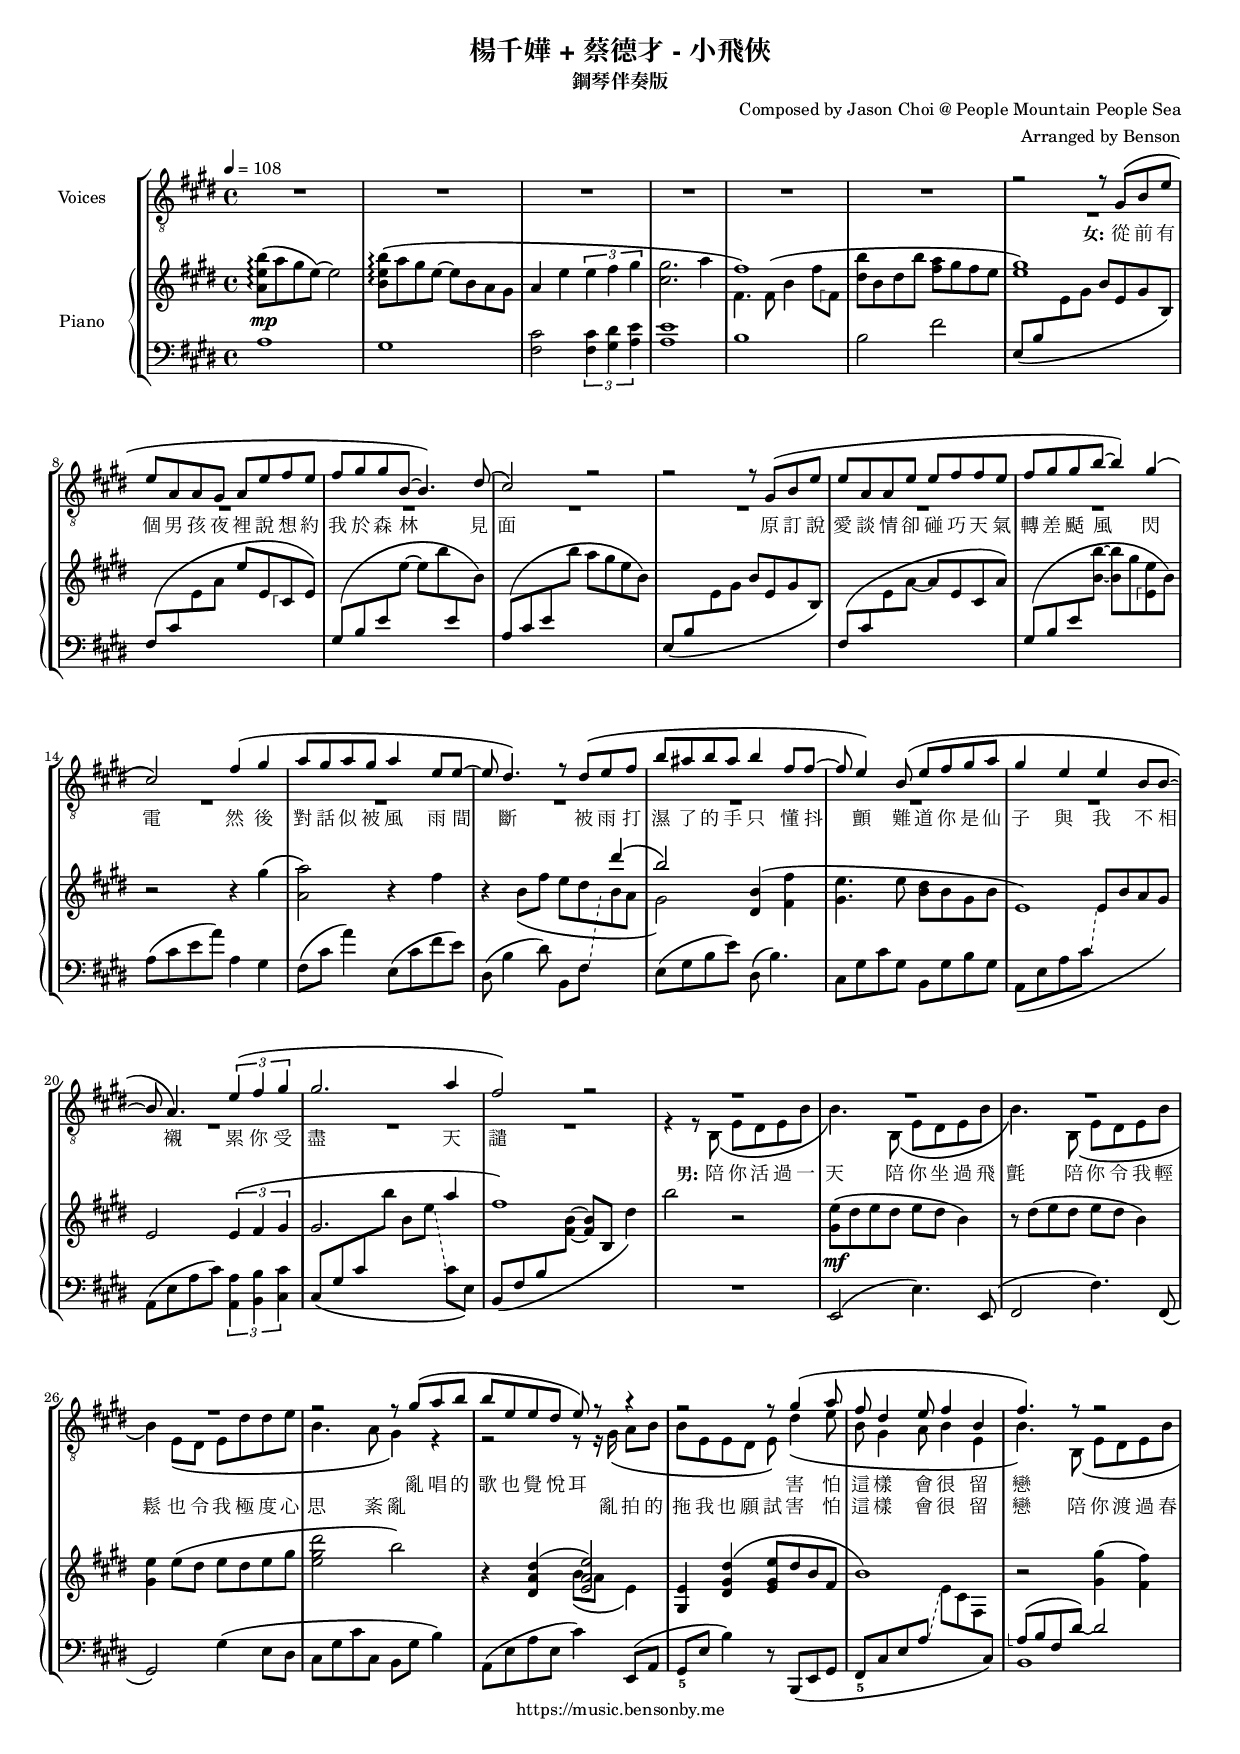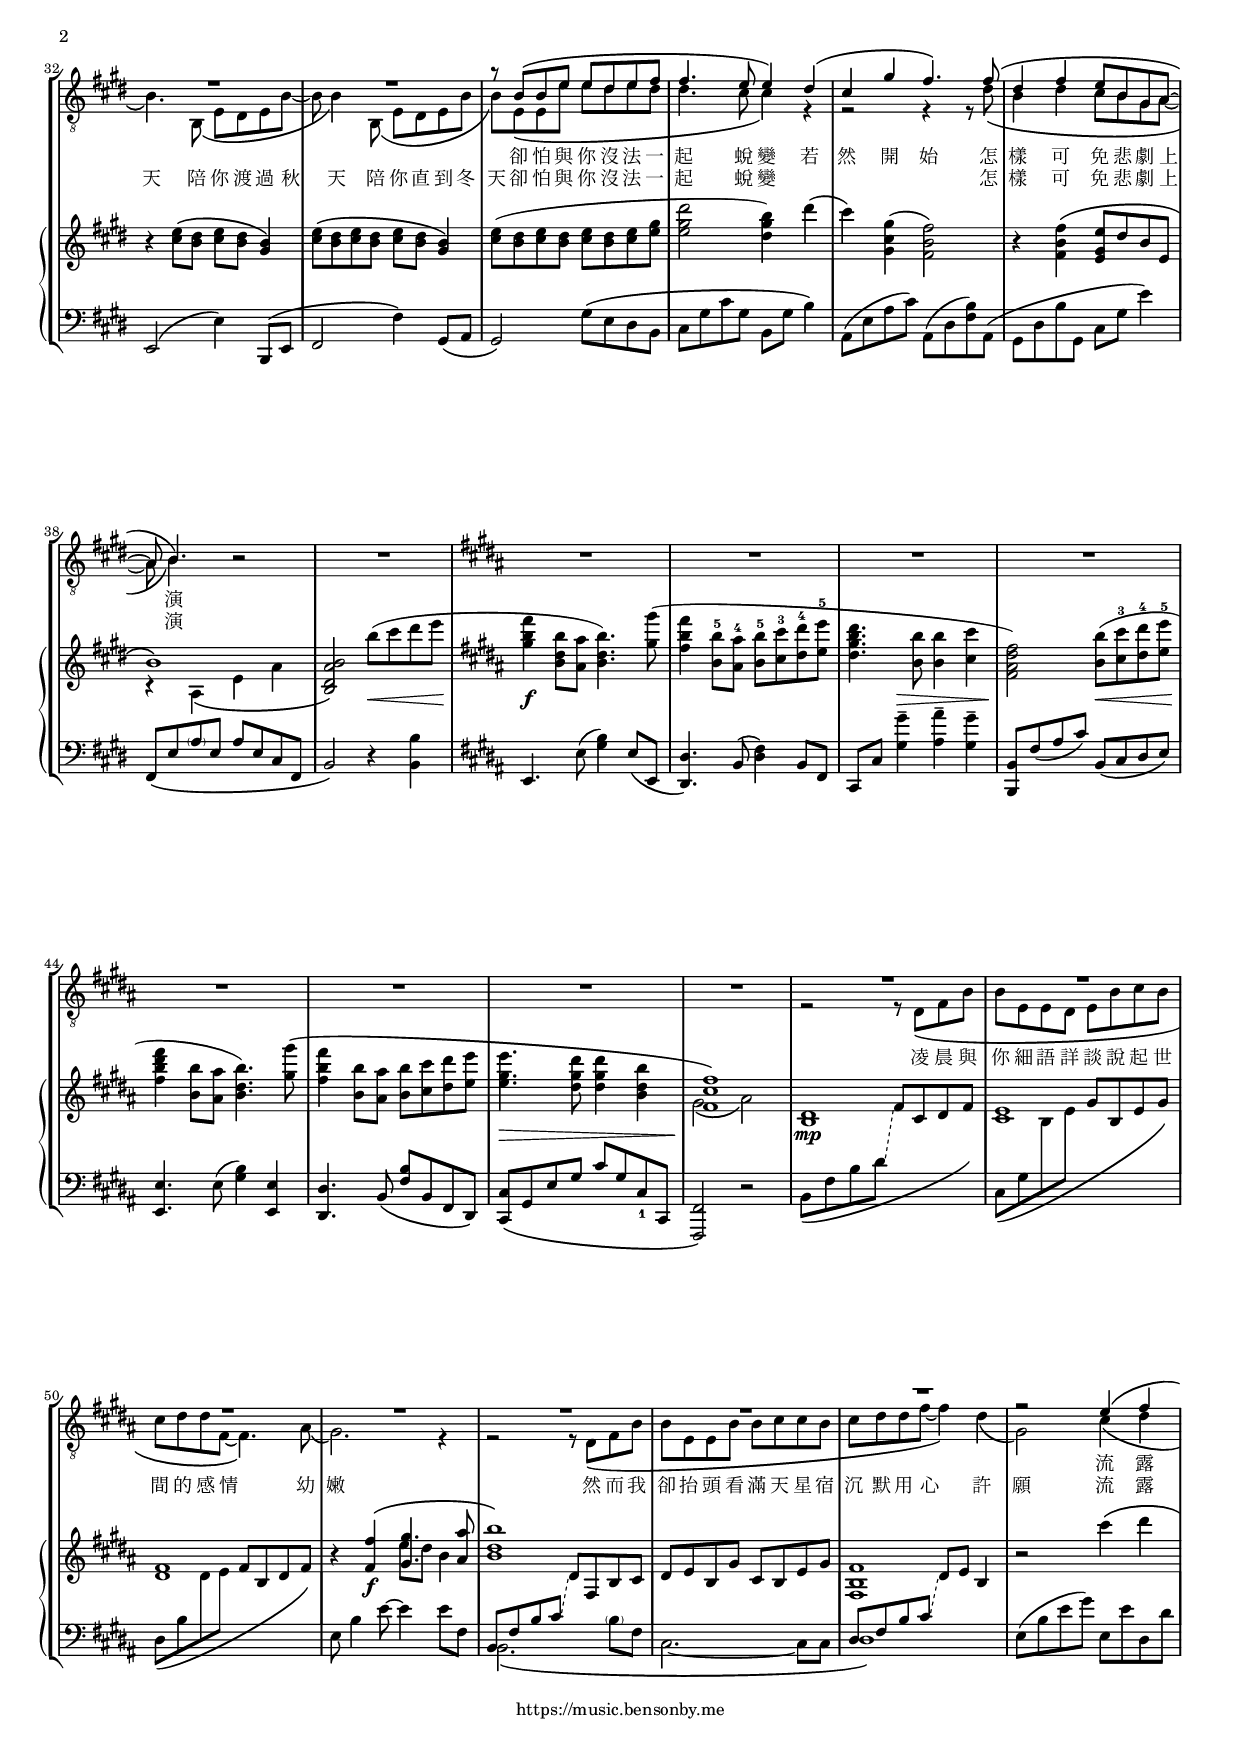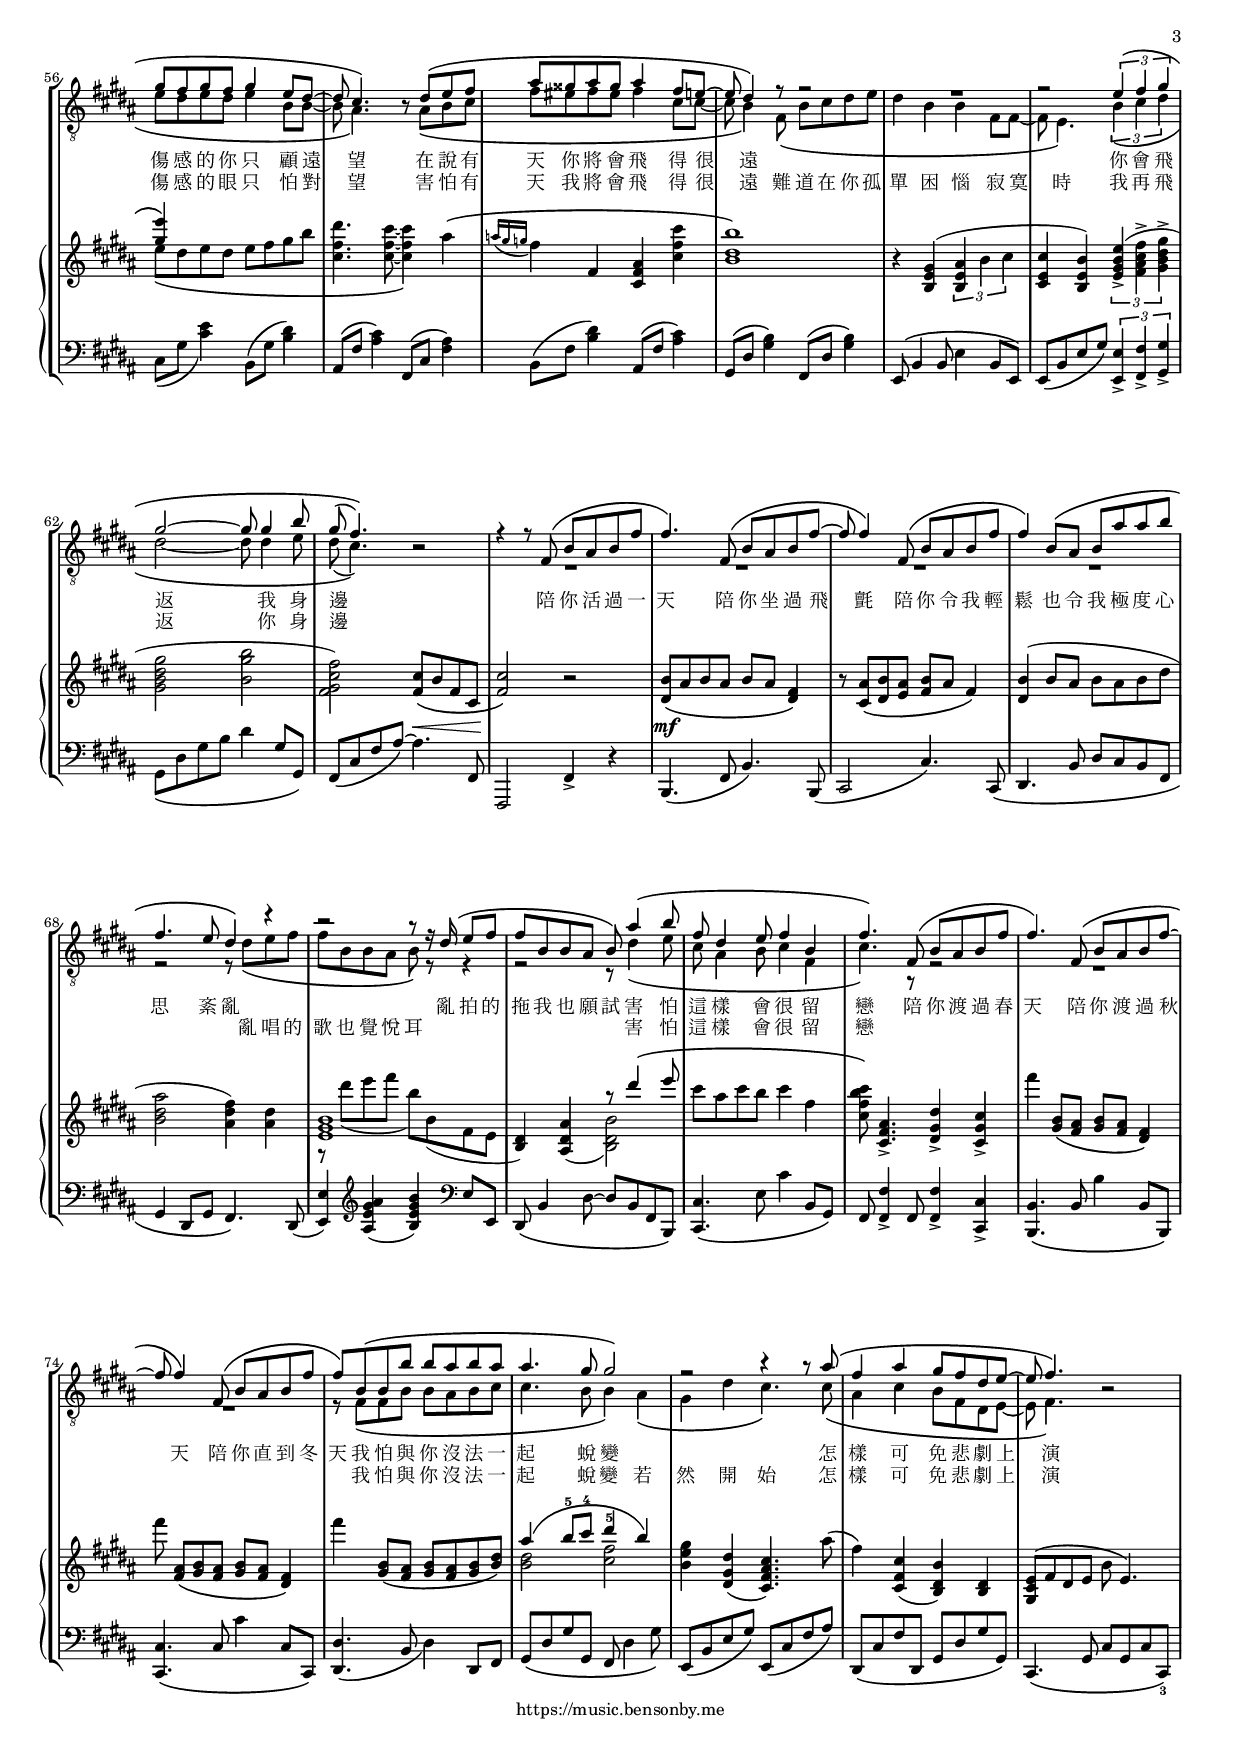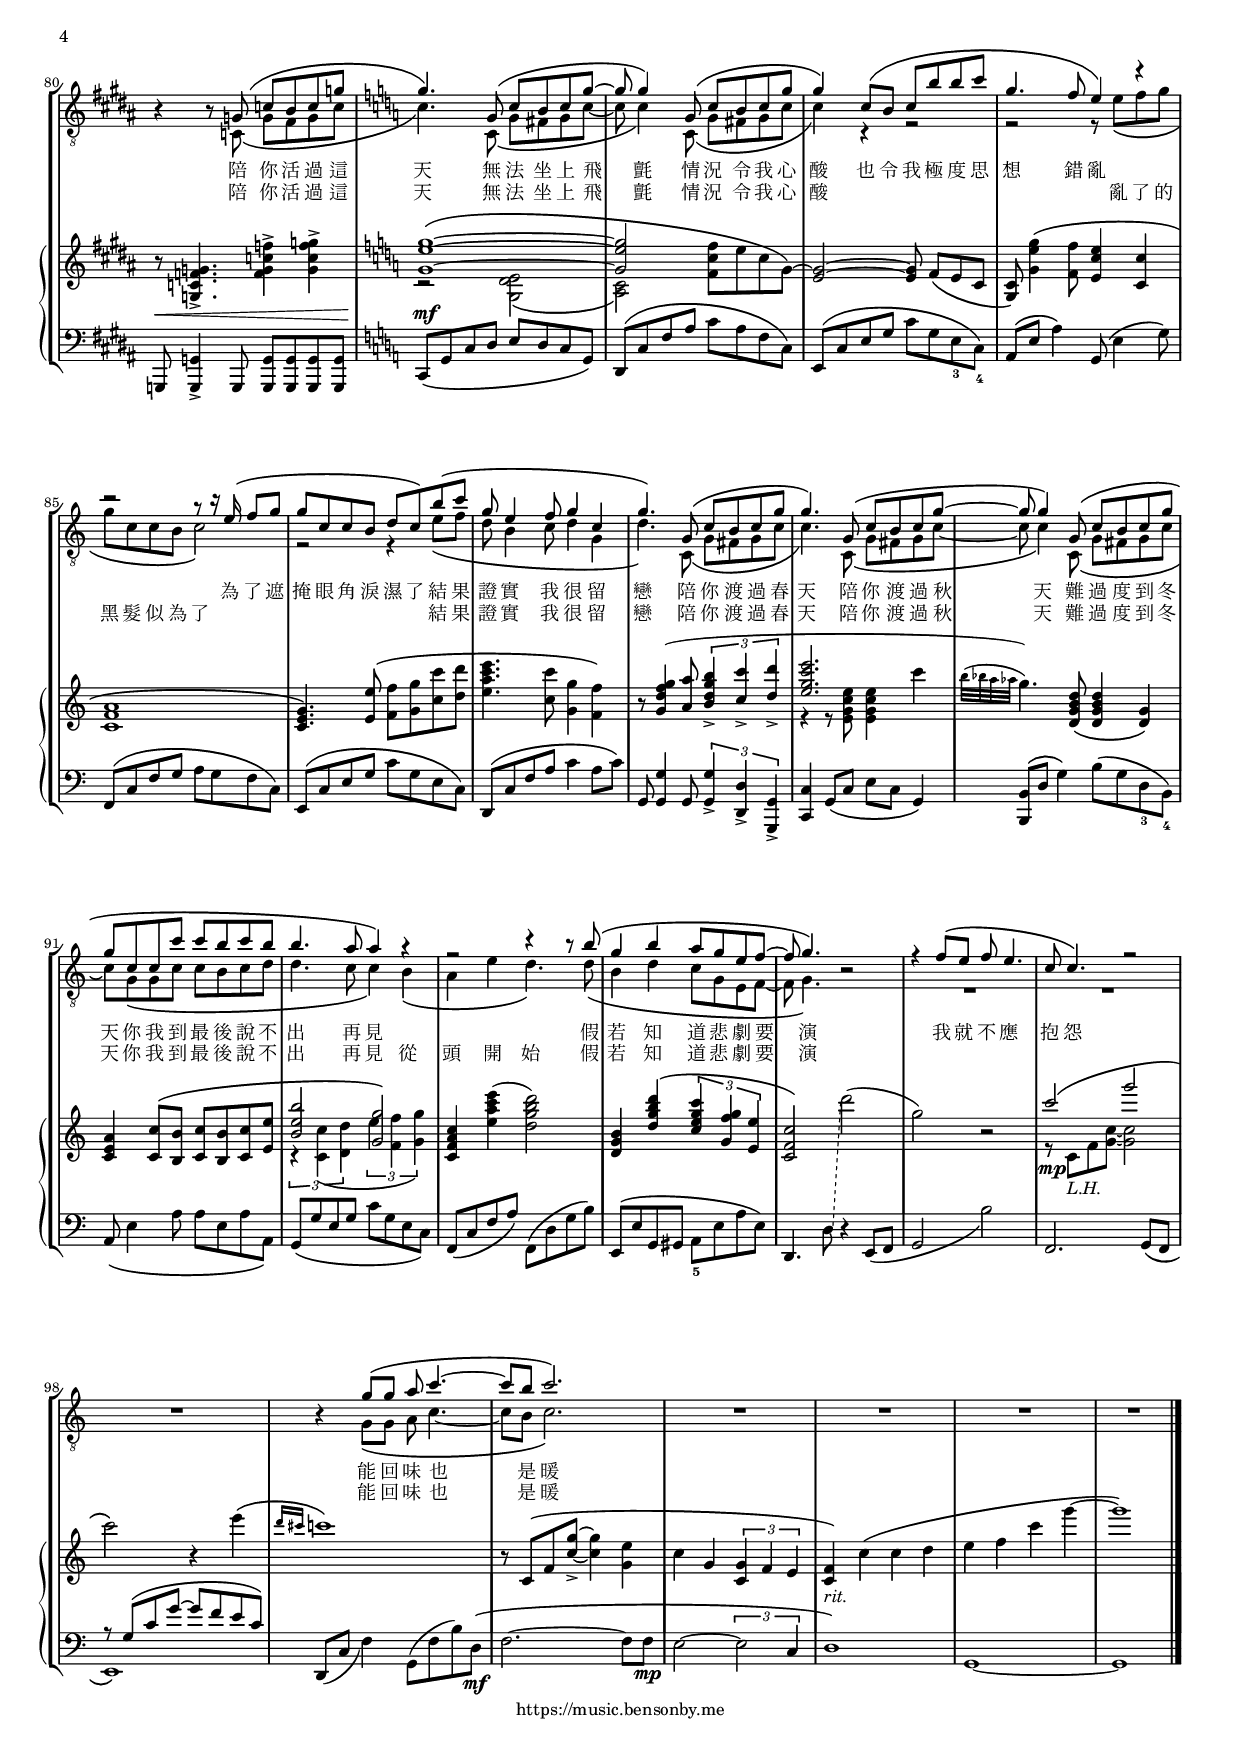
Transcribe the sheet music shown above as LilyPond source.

\version "2.18.2"
\include "articulate.ly"
%% http://lsr.di.unimi.it/LSR/Item?id=336
%% see also http://code.google.com/p/lilypond/issues/detail?id=1228

%% Usage:
%%   \new Staff \with {
%%     \override RestCollision.positioning-done = #merge-rests-on-positioning
%%   } << \somevoice \\ \othervoice >>
%% or (globally):
%%   \layout {
%%     \context {
%%       \Staff
%%       \override RestCollision.positioning-done = #merge-rests-on-positioning
%%     }
%%   } 
%%
%% Limitations:
%% - only handles two voices
%% - does not handle multi-measure/whole-measure rests

#(define (rest-score r)
  (let ((score 0)
	(yoff (ly:grob-property-data r 'Y-offset))
	(sp (ly:grob-property-data r 'staff-position)))
    (if (number? yoff)
	(set! score (+ score 2))
	(if (eq? yoff 'calculation-in-progress)
	    (set! score (- score 3))))
    (and (number? sp)
	 (<= 0 2 sp)
	 (set! score (+ score 2))
	 (set! score (- score (abs (- 1 sp)))))
    score))

#(define (merge-rests-on-positioning grob)
  (let* ((can-merge #f)
	 (elts (ly:grob-object grob 'elements))
	 (num-elts (and (ly:grob-array? elts)
			(ly:grob-array-length elts)))
	 (two-voice? (= num-elts 2)))
    (if two-voice?
	(let* ((v1-grob (ly:grob-array-ref elts 0))
	       (v2-grob (ly:grob-array-ref elts 1))
	       (v1-rest (ly:grob-object v1-grob 'rest))
	       (v2-rest (ly:grob-object v2-grob 'rest)))
	  (and
	   (ly:grob? v1-rest)
	   (ly:grob? v2-rest)	     	   
	   (let* ((v1-duration-log (ly:grob-property v1-rest 'duration-log))
		  (v2-duration-log (ly:grob-property v2-rest 'duration-log))
		  (v1-dot (ly:grob-object v1-rest 'dot))
		  (v2-dot (ly:grob-object v2-rest 'dot))
		  (v1-dot-count (and (ly:grob? v1-dot)
				     (ly:grob-property v1-dot 'dot-count -1)))
		  (v2-dot-count (and (ly:grob? v2-dot)
				     (ly:grob-property v2-dot 'dot-count -1))))
	     (set! can-merge
		   (and 
		    (number? v1-duration-log)
		    (number? v2-duration-log)
		    (= v1-duration-log v2-duration-log)
		    (eq? v1-dot-count v2-dot-count)))
	     (if can-merge
		 ;; keep the rest that looks best:
		 (let* ((keep-v1? (>= (rest-score v1-rest)
				      (rest-score v2-rest)))
			(rest-to-keep (if keep-v1? v1-rest v2-rest))
			(dot-to-kill (if keep-v1? v2-dot v1-dot)))
		   ;; uncomment if you're curious of which rest was chosen:
		   ;;(ly:grob-set-property! v1-rest 'color green)
		   ;;(ly:grob-set-property! v2-rest 'color blue)
		   (ly:grob-suicide! (if keep-v1? v2-rest v1-rest))
		   (if (ly:grob? dot-to-kill)
		       (ly:grob-suicide! dot-to-kill))
		   (ly:grob-set-property! rest-to-keep 'direction 0)
		   (ly:rest::y-offset-callback rest-to-keep)))))))
    (if can-merge
	#t
	(ly:rest-collision::calc-positioning-done grob))))

#(set-global-staff-size 15)

cr = \change Staff = "right"
cl = \change Staff = "left"
rhMark = \markup { 
  \path #0.1 #'((moveto -1 0)(rlineto 0 -1.5)(rlineto 0.5 0))
}
lhMark = \markup { 
  \path #0.1 #'((moveto 0 1)(rlineto -0.5 0)(rlineto 0 -1.5))
}

upper-intro = \relative c'' {
  <a e' b'>8\arpeggio\( a' gis e~\) e2
  << {
    \stemNeutral
    <b e b'>8\arpeggio\( a' gis e~ e b a gis
    a4 e' \times 2/3 {e fis gis}
    <cis, gis'>2. a'4
    fis1\)
  } \\ {
    s1*3
    fis,4. fis8^\( b4 fis'8
    \set fingeringOrientations = #'(left)
    <fis,\finger \lhMark>
    \stemNeutral
    <b' dis,>8 b, dis b' <a fis> gis fis e
    <e gis>1\)
  } >>
}

upper-verse-one = \relative c''' {
  s1
  s1
  s1
  s1
  s1
  s1
  r2 r4 gis4\(
  <a, a'>2\) r4 fis'4
  r4 << {
    s4 s4 dis'4\( b2\)
  } \\ {
    b,8\( fis' e dis b a gis2\)
  } >>
  <dis b'>4\( <fis fis'>
  <gis e'>4. e'8 <b dis> b gis b
  e,1\)
  e2 \times 2/3 {e4\( fis gis}
  gis2. \stemUp a'4
  \stemNeutral
  fis1\)
  b2 r2
}

upper-chorus-one = \relative c'' {
  <e gis,>8\( dis e dis e dis b4\)
  r8 dis\( e dis e dis b4\)
  <gis e'>4 e'8\( dis e dis e gis
  <e gis dis'>2 b'\)
  r4 << {
    <dis,, a' dis>4( <e a e'>2)
  } \\ {
    s4 b'8\( a e4\)
  } >>
  <gis, e'> <dis' gis dis'>\( <e gis e'>8 dis' b fis
  b1\)
  r2 <gis gis'>4( <fis fis'>)
  r4 <cis' e>8\( <b dis> <cis e> <b dis> <gis b>4\)
  <cis e>8\( <b dis> <cis e> <b dis> <cis e> <b dis> <gis b>4\)
  <cis e>8( <b dis> <cis e> <b dis> <cis e> <b dis> <cis e> <e gis>
  <e gis dis'>2 <dis gis b>4) dis'(
  cis) <gis, cis gis'>( <fis b fis'>2)
  r4 << {
    \stemNeutral
    <fis b fis'>4\( <e gis e'>8 dis' b e,
    \stemUp
    b'1\)
  } \\ {
    s2.
    r4 a,\( e' a
    \stemNeutral
    <b, dis a' b>2\)
  } >>
}

upper-episode = \relative c''' {
  b8( cis dis e \key b \major
  <gis, b fis'>4 <b, dis b'>8 <ais ais'> <b dis b'>4.) <gis' gis'>8(
  <fis b fis'>4 <b, b'^5>8 <ais ais'^4> <b b'^5> <cis cis'^3> <dis dis'^4> <e e'^5>
  <dis gis b dis>4. <b b'>8 <b b'>4 <cis cis'>
  <fis, ais dis fis>2) <b b'>8( <cis cis'^3> <dis dis'^4> <e e'^5>
  <fis b dis fis>4 <b, b'>8 <ais ais'> <b dis b'>4.)
  << {
    \stemNeutral
    <gis' gis'>8\(
    <fis b fis'>4 <b, b'>8 <ais ais'> <b b'> <cis cis'> <dis dis'> <e e'>
    <e gis e'>4. <dis gis dis'>8 <dis gis dis'>4 <b dis b'>
    \stemUp
    <fis cis' fis>1\)
  } \\ {
    s8 s1*2
    gis2\( ais\)
  } >>
}

upper-verse-two = \relative c' {
  <b dis>1
  <cis e>
  <dis fis>
  r4 << {
    <fis fis'>\(\f <gis gis'>4. <ais ais'>8
    <b dis b'>1\)
  } \\ {
    s4 e8 dis b4
  } >>
  s1
  <fis, b fis'>1
  r2 << {
    \stemNeutral
    cis'''4\( dis 
    \stemUp
    <e gis,>4\) s2. s2.
  } \\ {
    s2
    e,8\( dis e dis e fis gis b
    <cis, fis dis'>4. <cis fis cis'>8~ <cis fis cis'>4\)
  } >>
  \tag #'written {
    ais'4\( \acciaccatura {a16 gis g}
  }
  \tag #'midi {
    ais8\( \tuplet 3/2 { a16 gis g}
  }
  fis4 fis, <cis fis ais>4 <cis' fis cis'>
  <b dis b'>1\)
  r4 <b, e gis>( \times 2/3 {<b e ais>4 b' cis}
  <cis, e cis'>4 <b e b'>) \times 2/3 {<e gis b e>4->( <fis ais cis fis>-> <gis b dis gis>->}
  <gis b dis gis>2 <b gis' b>
  <fis gis cis fis>2) <fis cis'>8\( b fis cis
  <fis cis'>2\) r2
}

upper-chorus-two = \relative c'' {
  <b dis,>8\( ais b ais b ais <dis, fis>4\)
  r8 <cis ais'>\( <dis b'> <e ais> <fis b> ais fis4\)
  <dis b'>4( b'8 ais b ais b dis
  <b dis ais'>2 <ais dis fis>4) <ais dis>
  << {<e gis b>1 s4} \\ {r8 dis''( e fis b,) b,( fis e \stemNeutral <b dis>4) } >>
  << {
    s4 r8 dis''4\( e8
    \stemNeutral
    cis8 ais cis b cis4 fis,
    <cis fis b cis>8\)
  } \\ {
    \stemNeutral
    <ais, dis ais'>4(
    \stemDown
    <b dis b'>2)
  } >>
  <cis fis ais>4.-> <dis gis dis'>4-> <cis gis' cis>->
  fis''4 <gis,, b>8\( <fis ais> <gis b> <fis ais> <dis fis>4\)
  fis''8 <fis,, ais>8\([ <gis b> <fis ais>] <gis b> <fis ais> <dis fis>4\)
  fis''4 <gis,, b>8\( <fis ais> <gis b> <fis ais> <gis b> <b dis>\)
  << {ais'4\( b8^5 cis^4 dis4^5 b\)} \\ {<b, dis>2 <cis fis>2} >>
  <b e gis>4 <dis, gis dis'>4( <cis fis ais cis>4.) ais''8(
  fis4) <cis, fis cis'>4( <b dis b'>4) <b dis>
  <gis cis e>8\( fis' dis e b' e,4.\)
}

upper-chorus-three = \relative c' {
  r8 <g c f g>4.-> <f' g c f>4-> <g c f g>-> \key c \major

  << {
    <g e' g>1~\(
    q2
    \stemNeutral
    <f c' f>8 e' c g~\)
    <e g>2~ <e g>8
  } \\ {
    r2 <g, d' e>2\(
    <a c>2\)
  } >>
  f'8\( e c
  <g c>8\) <g' e' g>4\( <f f'>8 <e c' e>4 <c c'>
  <c f a>1
  <c e g>4.\) <e e'>8\( <f f'> <g g'> <c c'> <d d'>
  <e a c e>4. <c c'>8 <g g'>4 <f f'>\)
  r8 << {
    <g d' f g>4( <a a'>8
    \tuplet 3/2 2 {<b d g b>4_> <c c'>_> <d d'>_>}
    <e g c e>2. \stemNeutral
    \tag #'written { c'4 \acciaccatura { b32 bes a aes }}
    \tag #'midi { c8 b32 bes a aes }
    g4.)
  } \\ {
    s4. s2 r4 r8 <e, g c e> q4
  } >>
  <d g b d>8\( q4 <d g>\)
  <c e a>4
  << {
    \stemNeutral
    <c c'>8\( <b b'> <c c'> <b b'> <c c'> <e e'>
    \stemUp
    <b' e b'>2 <g g'>\)
  } \\ {
    s2.
    \tuplet 3/2 2 {r4 <c, c'>\( <d d'> e' <f, f'> <g g'>\)}
  } >>
  <c, f a c>4 <e' a c e>( <d g b d>2)
  <d, g b>4 << {
    <d' g b d>4\( \tuplet 3/2 2 {<c e g c>4 <g f' g> <e e'>}
    <c f c'>2\)
  } \\ {
    s2.
    \cl
    \stemNeutral
    d,,4.
    \once \override Glissando #'style = #'dashed-line
    d'8\glissando
    \cr
    d'''2^(
    g,2)
  } >>
  r2
}

upper-ending = \relative c''' {
  << {
    c2\( g'2
    \stemNeutral c,2\) 
  } \\ {
    r8 c,,_\markup { \italic "L.H." } f <g c>~ q2
  } >>
  r4 e''\(
  \grace{d16[ cis]} c1\)
  r8 c,,\( f <c' g'>8~-> <c g'>4 <g e'>
  c g \times 2/3 {<c, g'>4 f e}
  \tag #'written {
    <c f>4\) c'\( c d
    e f c' g'~ g1\) 
  }
  \tag #'midi {
    \tempo 4 = 105
    <c,,, f>4\)
    \tempo 4 = 103
    c'\(
    \tempo 4 = 101
    c
    \tempo 4 = 97
    d
    \tempo 4 = 88
    e
    \tempo 4 = 79
    f
    \tempo 4 = 66
    c'
    g'~ g1\) 
  }
  \bar "|."
}

lower-intro = \relative c' {
  a1
  gis
  <fis cis'>2 \times 2/3 {<fis cis'>4 <gis dis'> <a e'>}
  <a e'>1
  b1
  b2 fis'
}

lower-verse-one = \relative c {
  e8_\( b' \cr e gis b e, gis b,\)
  \cl fis\( cis' \cr e a e' e,
  \set fingeringOrientations = #'(left)
  <cis\finger \lhMark> e\)
  \cl gis,\( b e \cr e'~ e b' \cl e,, \cr b'\)
  \cl a,\( cis e \cr b'' a gis e b\)
  \cl e,,_\( b' \cr e gis b e, gis b,\)
  \cl fis\( cis' \cr e a~ a e cis a'\)
  \cl gis,\( b e \cr <b' b'>~ <b b'> gis' <e,\finger \lhMark e'> b'\)
  \cl a,\( cis e a\) a,4 gis
  fis8\( cis' a'4\) e,8\( cis' fis e\)
  dis,\( b'4 dis8\) b, \once \override Glissando #'style = #'dashed-line fis'\glissando
  \hideNotes \cr b'4
  \unHideNotes \cl
  e,,8\( gis b e\) dis,\( b'4.\)
  cis,8 gis' cis gis b, gis' b gis
  a,_\( e' a \once \override Glissando #'style = #'dashed-line cis \glissando \cr e b' a gis\)
  \cl a,,\( e' a cis\) \times 2/3 {<a, a'>4 <b b'> <cis cis'>}
  cis8_\( gis' cis \cr b'' b,[ \once \override Glissando #'style = #'dashed-line e]\glissando \cl cis, e,\)
  b_\( fis' b \cr <fis' b>~ <fis b> b, dis'4\)
  \cl R1
}

lower-chorus-one = \relative c, {
  e2\( e'4.\) e,8\(
  fis2 fis'4.\) fis,8\(
  gis2\) gis'4\( e8 dis
  cis8 gis' cis cis, b gis' b4\)
  a,8\( e' a e cis'4\) e,,8\( a
  gis8_5 e' b'4\) r8 b,,_\( e gis
  fis8_5 cis' e \once \override Glissando #'style = #'dashed-line a \glissando \cr e' cis fis, \cl cis\)
  << {b1} \\ {
    \stemUp
    \set fingeringOrientations = #'(left)
    <a'\finger \rhMark>8^\( b fis dis'~\) dis2
  } >>
  \stemNeutral e,,2\( e'4\) b,8\( e
  fis2 fis'4\) gis,8\( a
  gis2\) gis'8\( e dis b
  cis gis' cis gis b, gis' b4\)
  a,8\( e' a cis\) a,\( dis <fis b>\) a,\(
  gis dis' b' gis, cis gis' e'4\)
  fis,,8\( e' \parenthesize a e a e cis fis,
  b2\)
}
 
lower-episode = \relative c {
  r4 <b b'> \key b \major
  e,4. e'8( <gis b>4) e8\( e,
  <dis dis'>4.\) b'8( <dis fis>4) b8 fis
  cis8 cis' <gis' gis'>4-- <ais ais'>-- <gis gis'>--
  <b,, b'>8 fis''( ais cis) b,\( cis dis e\)
  <e, e'>4. e'8( <gis b>4) <e, e'>4
  <dis dis'>4. b'8\( <fis' b>8 b, fis dis\)
  <cis cis'>8\( gis' e' gis cis gis cis,_1 cis,
  <fis, fis'>2\) r2
}

lower-verse-two = \relative c {
  b8_\( fis' b \once \override Glissando #'style = #'dashed-line dis \glissando \cr fis cis dis fis\)
  \cl \stemDown cis,_\( gis' \cr b e \stemNeutral gis b, e gis\)
  \cl \stemDown dis,_\( b' \cr dis e \stemNeutral fis b, dis fis\)
  \cl e, b'4 e8~ e4 e8 fis,8
  << {
    b,8 fis' b
    \once \override Glissando #'style = #'dashed-line cis\glissando \cr
    dis fis, b cis
    dis e b gis' cis, b e gis
    \cl
    dis,8 fis b
    \once \override Glissando #'style = #'dashed-line cis \glissando \cr
    dis e b4
  } \\ {
    \cl
    b,2.\( \parenthesize b'8 fis
    cis2.~ cis8 cis
    dis1\)
  } >>
  \stemNeutral e8\( b' e gis\) e, e' dis, dis'
  cis,_\( gis' <cis e>4\) b,8\( gis' <b dis>4\)
  ais,8\( fis' <ais cis>4\) fis,8\( cis' <fis ais>4\)
  b,8\( fis' <b dis>4\) ais,8\( fis' <ais cis>4\)
  gis,8\( dis' <gis b>4\) fis,8\( dis' <gis b>4\)
  e,8\( b'4 b8 e4 b8 e,\)
  e\( b' e gis\) \times 2/3 {<e, e'>4-> <fis fis'>-> <gis gis'>->}
  gis8_\( dis' gis b dis4 gis,8 gis,\)
  fis\( cis' fis ais~\) ais4. fis,8
  fis,2 fis'4-> r4
}

lower-chorus-two = \relative c, {
  b4.\( fis'8 b4.\) b,8\(
  cis2 cis'4.\) cis,8\(
  dis4. b'8 dis8 cis b fis
  gis4 dis8 gis fis4.\) dis8(
  <e e'>4) \clef treble  <ais' e' gis ais>( <b e gis b>) \clef bass e,8 e,
  dis_\( b'4 dis8~ dis8 b fis b,\)
  <cis cis'>4._\( e'8 cis'4 b,8 gis\)
  fis <fis fis'>4-> fis8 <fis fis'>4-> <cis cis'>->
  <b b'>4._\( b'8 b'4 b,8 b,\)
  <cis cis'>4._\( cis'8 cis'4 cis,8 cis,\)
  <dis dis'>4._\( b'8 dis4\) dis,8 fis
  gis_\( dis' gis gis, fis8 dis'4 gis8\)
  e,_\( b' e gis\) e,\( cis' fis ais\)
  dis,,_\( cis' fis dis, gis dis' gis gis,\)
  cis,4._\( gis'8 cis gis cis cis,_3\)
}

lower-chorus-three = \relative c, {
  g8 <g g'>4-> g8 <g g'> <g g'> <g g'> <g g'>  \key c \major
  c8\( g' c d e d c g\)
  d\( c' f a c a f c\)
  e,\( c' e g c g e_3 c_4\)
  a\( e' a4\) g,8\( e'4 g8\)
  f,\( c' f g a g f c\)
  e,\( c' e g c g e c\)
  d,\( c' f a c4 a8 c\)
  g,8 <g g'>4 g8 \tuplet 3/2 2 {<g g'>4-> <d d'>-> <g, g'>->}
  <c c'>4 g'8_\( c e c g4\)
  <b, b'>8\( d'8 g4\) b8\( g d_3 b_4\)
  a8_\( e'4 a8 a e a a,\)
  g_\( g' e g c g e c\)
  f,\( c' f a\) f,\( d' g b\)
  e,,\( e' g, gis a_5 e' a e\)
  s2
  r4 e,8_\( f
  g2 b'\)
}

lower-ending = \relative c' {
  << {
    s1
    r8 g^\( c g'~ g f e c\)
  } \\ {
    \stemNeutral
    f,,2. g8\( f \stemDown e1\)
  } >>
  d8_( c' f4) g,8( f' b) d,\mf\(
  f2.~ f8 f\mp
  e2~ \times 2/3 {e2 c4}
  d1\)
  g,~
  g \bar "|."
}

upper = \relative c {
  \clef treble \key e \major \time 4/4 \tempo 4 = 108
  \upper-intro
  \upper-verse-one
  \upper-chorus-one
  \upper-episode
  \upper-verse-two
  \upper-chorus-two
  \upper-chorus-three
  \upper-ending
}

lower = \relative c {
  \clef bass \key e \major \time 4/4
  \lower-intro
  \lower-verse-one
  \lower-chorus-one
  \lower-episode
  \lower-verse-two
  \lower-chorus-two
  \lower-chorus-three
  \lower-ending
}

dynamics = {
  s1\mp s1*22
  s1\mf s1*14
  s2 s2\< s1\!\f s1 s4 s2.\> s2\! s2\< s1\! s1 s1\> s1\!
  s1\mp s1*14 s2 s2\< s1\!
  s1\mf s1*14 s1\<
  s1\!\mf s1*15
  s1\mp s1*4 s1_\markup { \italic "rit." } s1*2
}

melodyf = \relative c' {
  \clef treble \key e \major \time 4/4
  \override Script #'padding = #2

  \override MultiMeasureRest.staff-position = #0
  R1*6
  \revert MultiMeasureRest.staff-position

  r2 r8 gis\( b e e a, a gis a e' fis e fis gis gis
  \tag #'written { b,~ b4.\) }
  \tag #'midi { b8~ b4\) r8 }
  dis8\( cis2\) r2
  r2 r8 gis\( b e e a, a e' e fis fis e fis gis gis b~ b4\) gis\(
  \tag #'written { cis,2\) }
  \tag #'midi { cis4\) r }
  fis4\( gis a8 gis a gis a4 e8 e~ e dis4.\)
  r8 dis\( e fis b ais b ais b4 fis8 fis~ fis e4\)
  b8\( e fis gis a gis4 e e b8 b~ b
  \tag #'written { a4.\) }
  \tag #'midi { a4\) r8 }
  \times 2/3 {e'4\( fis gis}
  \tag #'written { gis2. }
  \tag #'midi { gis2~ gis8 r }
  a4 fis2\) r2 R1

  R1 R1 R1 r2 r8
  gis\( a b b e, e dis e\) r r4 r2 r8
  gis4\( a8 fis dis4 e8 fis4 b, fis'4.\) r8 r2
  R1 R1 r8 b,\( b e e dis e fis fis4. e8 e4\) dis\( cis gis' fis4.\)
  fis8\( dis4 fis e8 b gis a~ a b4.\) r2
  \override MultiMeasureRest.staff-position = #0
  R1
  \key b \major R1*8
  \revert MultiMeasureRest.staff-position
  R1*6
  \override MultiMeasureRest.staff-position = #7
  R1
  \revert MultiMeasureRest.staff-position
  r2 e4\( fis gis8 fis gis fis gis4 e8 dis~ dis cis4.\)
  r8 dis\( e fis ais gisis ais gisis ais4 fis8 e~ e dis4\) r8 r2
  R1 r2 \times 2/3 {e4\( fis gis} gis2~ gis8 gis4 b8 gis( fis4.)\) r2
  r4 r8 fis,\( b ais b fis' fis4.\) fis,8\( b ais b fis'~ fis fis4\)
  fis,8\( b ais b fis' fis4\) b,8\( ais b ais' ais b fis4. e8 dis4\) r
  r2 r8 r16 dis16\( e8 fis fis b, b ais b\) ais'4\( b8 fis dis4 e8 fis4 b, fis'4.\)
  fis,8\( b ais b fis' fis4.\) fis,8\( b ais b fis'~ fis fis4\)
  fis,8\( b ais b fis' fis\) b,\( b b' b ais b ais ais4. gis8 gis2\)
  r2 r4 r8 ais\( fis4 ais gis8 fis dis e~ e fis4.\) r2
  r4 r8 g,\( c b c g'
  \key c \major g4.\) g,8\( c b c g'~ g g4\)
  g,8\( c b c g' g4\) c,8\( b c b' b c g4. f8 e4\) r4 r2 r8 r16
  e16\( f8 g g c, c b d c\)
  b'\( c g e4 f8 g4 c, g'4.\)
  g,8\( c b c g' g4.\) g,8\( c b c g'~ g g4\)
  g,8\( c b c g' g c, c c' c b c b b4. a8 a4\)
  r4 r2 r4 r8 b\( g4 b a8 g e f~ f g4.\) r2
  r4 f8\( e f e4. c8 c4.\) r2
  \override MultiMeasureRest.staff-position = #0
  R1 r4
  g'8\( g a c4.~ c8 b c2.\) R1 R1 R1 R1 \bar "|."
}

lyricsf = \lyricmode {
  \set stanza = #"女:"
  從 前 有 個 男 孩 夜 裡 說 想 約 我 於 森 林 見 面
  原 訂 說 愛 談 情 卻 碰 巧 天 氣 轉 差 颳 風 閃 電
  然 後 對 話 似 被 風 雨 間 斷
  被 雨 打 濕 了 的 手 只 懂 抖 顫 難 道 你 是 仙 子
  與 我 不 相 襯 累 你 受 盡 天 譴
  亂 唱 的 歌 也 覺 悅 耳
  害 怕 這 樣 會 很 留 戀
  卻 怕 與 你 沒 法 一 起 蛻 變
  若 然 開 始 怎 樣 可 免 悲 劇 上 演
  流 露 傷 感 的 你 只 顧 遠 望
  在 說 有 天 你 將 會 飛 得 很 遠
  你 會 飛 返 我 身 邊
  陪 你 活 過 一 天 陪 你 坐 過 飛 氈
  陪 你 令 我 輕 鬆 也 令 我 極 度 心 思 紊 亂
  亂 拍 的 拖 我 也 願 試
  害 怕 這 樣 會 很 留 戀
  陪 你 渡 過 春 天 陪 你 渡 過 秋 天
  陪 你 直 到 冬 天
  我 怕 與 你 沒 法 一 起 蛻 變
  怎 樣 可 免 悲 劇 上 演
  陪 你 活 過 這 天 無 法 坐 上 飛 氈
  情 況 令 我 心 酸
  也 令 我 極 度 思 想 錯 亂
  為 了 遮 掩 眼 角 淚 濕 了
  結 果 證 實 我 很 留 戀
  陪 你 渡 過 春 天 陪 你 渡 過 秋 天
  難 過 度 到 冬 天 你 我 到 最 後 說 不 出 再 見
  假 若 知 道 悲 劇 要 演
  我 就 不 應 抱 怨
  能 回 味 也 是 暖
}

melodym = \relative c' {
    \clef "treble_8" \key e \major \time 4/4
    s1*6
    R1*8
    R1*8
    r4 r8 b,\( e dis e b' b4.\) b,8\( e dis e b' b4.\)
    b,8\( e dis e b' b4\) e,8\( dis e dis' dis e b4. a8 gis4\) r4
    r2 r8 r16 gis\( a8 b b e, e dis e\) dis'4\( e8 b gis4 a8 b4 e, b'4.\)
    b,8\( e dis e b' b4.\) b,8\( e dis e b'~ b b4\) b,8\( e dis e b' b\)
    e,\( e e' e dis e dis dis4. cis8 cis4\) r4 
    r2 r4 r8 dis\( b4 dis cis8 b gis a~ a b4.\) r2 s1
    \key b \major s1*8
    r2 r8 dis,8\( fis b b e, e dis e b' cis b cis dis dis
    \tag #'written { fis,8~ fis4.\) }
    \tag #'midi { fis8~ fis4\) r8 }
    ais8\( gis2.\) r4
    r2 r8 dis\( fis b b e, e b' b cis cis b cis dis dis fis~ fis4\) dis\(
    \tag #'written { gis,2\) }
    \tag #'midi { gis4\) r }
    cis4\( dis e8 dis e dis e4 b8 b~ b ais4.\)
    r8 ais\( b cis fis eis fis eis fis4 cis8 cis~ cis b4\)
    fis8\( b cis dis e dis4 b b fis8 fis~ fis
    \tag #'written { e4.\) }
    \tag #'midi { e4\) r8 }
    \times 2/3 {b'4\( cis dis} dis2~ dis8 dis4 e8 dis( cis4.)\) r2
    R1*4
    r2 r8 dis8\( e fis fis b, b ais b\)
    r8 r4 r2 r8 dis4\( e8 cis ais4 b8 cis4 fis, cis'4.\) r8 r2
    R1 R1 r8 fis,\( fis b b ais b cis cis4. b8 b4\) ais\( gis dis' cis4.\)
    cis8\( ais4 cis b8 fis dis e~ e fis4.\) r2
    r4 r8 c\( g' fis g c
    \key c \major
    c4.\) c,8\( g' fis g c~ c c4\) c,8\( g' fis g c c4\) r4 r2
    r2 r8 e\( f g g c, c b c2\) r2 r4 e8\( f d b4 c8 d4 g, d'4.\)
    c,8\( g' fis g c c4.\) c,8\( g' fis g c~ c c4\)
    c,8\( g' fis g c c\) g\( g c c b c d d4. c8 c4\)
    b\( a e' d4.\) d8\( b4 d c8 g e f~ f g4.\) r2
    R1 R1 s1
    r4 g8\( g a c4.~ c8 b c2.\) s1*4 \bar "|."
}

lyricsm = \lyricmode {
  \set stanza = #"男:"
  陪 你 活 過 一 天 陪 你 坐 過 飛 氈
  陪 你 令 我 輕 鬆 也 令 我 極 度 心 思 紊 亂
  \once \override LyricText #'self-alignment-X = #1
  亂 拍 的 拖 我 也 願 試
  害 怕 這 樣 會 很 留 戀
  陪 你 渡 過 春 天 陪 你 渡 過 秋 天
  陪 你 直 到 冬 天 卻 怕 與 你 沒 法 一 起 蛻 變
  怎 樣 可 免 悲 劇 上 演
  凌 晨 與 你 細 語 詳 談 說 起 世 間 的 感 情 幼 嫩
  然 而 我 卻 抬 頭 看 滿 天 星 宿 沉 默 用 心 許 願
  流 露 傷 感 的 眼 只 怕 對 望
  害 怕 有 天 我 將 會 飛 得 很 遠
  難 道 在 你 孤 單 困 惱 寂 寞 時
  我 再 飛 返 你 身 邊
  亂 唱 的 歌 也 覺 悅 耳
  害 怕 這 樣 會 很 留 戀
  我 怕 與 你 沒 法 一 起 蛻 變
  若 然 開 始 怎 樣 可 免 悲 劇 上 演
  陪 你 活 過 這 天 無 法 坐 上 飛 氈
  情 況 令 我 心 酸
  亂 了 的 黑 髮 似 為 了
  結 果 證 實 我 很 留 戀
  陪 你 渡 過 春 天 陪 你 渡 過 秋 天
  難 過 度 到 冬 天 你 我 到 最 後 說 不 出 再 見
  從 頭 開 始 假 若 知 道 悲 劇 要 演
  能 回 味 也 是 暖
}

pedals = {
  s1\sustainOn
  \repeat unfold 5 { s2\sustainOff\sustainOn }
  s1\sustainOff\sustainOn
  \repeat unfold 3 { s2\sustainOff\sustainOn }

  % verse 1
  \repeat unfold 8 { s1\sustainOff\sustainOn }
  \repeat unfold 8 { s2\sustainOff\sustainOn }
  \repeat unfold 1 { s1\sustainOff\sustainOn }
  \repeat unfold 2 { s2\sustainOff\sustainOn }
  \repeat unfold 2 { s1\sustainOff\sustainOn }
  s1\sustainOff

  % chorus 1
  \repeat unfold 3 { s1\sustainOff\sustainOn }
  \repeat unfold 6 { s2\sustainOff\sustainOn }
  \repeat unfold 1 { s1\sustainOff\sustainOn }
  \repeat unfold 2 { s2\sustainOff\sustainOn }
  \repeat unfold 3 { s1\sustainOff\sustainOn }
  \repeat unfold 6 { s2\sustainOff\sustainOn }
  \repeat unfold 1 { s1\sustainOff\sustainOn }
  \repeat unfold 1 { s2\sustainOff\sustainOn }
  s2\sustainOff

  % episode
  \repeat unfold 14 { s2\sustainOff\sustainOn }
  s1\sustainOff

  % verse 2
  \repeat unfold 3 { s1\sustainOff\sustainOn }
  \repeat unfold 2 { s2\sustainOff\sustainOn }
  \repeat unfold 3 { s1\sustainOff\sustainOn }
  \repeat unfold 1 { s2\sustainOff\sustainOn }
  \repeat unfold 2 { s4\sustainOff\sustainOn }
  \repeat unfold 12 { s2\sustainOff\sustainOn }
  \repeat unfold 2 { s1\sustainOff\sustainOn }
  s1\sustainOff

  % chorus 2
  \repeat unfold 3 { s1\sustainOff\sustainOn }
  \repeat unfold 6 { s2\sustainOff\sustainOn }
  \repeat unfold 1 { s1\sustainOff\sustainOn }
  \repeat unfold 1 { s2\sustainOff\sustainOn }
  \repeat unfold 2 { s4\sustainOff\sustainOn }
  \repeat unfold 3 { s1\sustainOff\sustainOn }
  \repeat unfold 6 { s2\sustainOff\sustainOn }
  \repeat unfold 1 { s1\sustainOff\sustainOn }
  \repeat unfold 2 { s2\sustainOff\sustainOn }

  % chorus 3
  \repeat unfold 3 { s1\sustainOff\sustainOn }
  \repeat unfold 2 { s2\sustainOff\sustainOn }
  \repeat unfold 1 { s1\sustainOff\sustainOn }
  \repeat unfold 2 { s2\sustainOff\sustainOn }
  \repeat unfold 1 { s1\sustainOff\sustainOn }
  \repeat unfold 2 { s2\sustainOff\sustainOn }
  \repeat unfold 3 { s1\sustainOff\sustainOn }
  \repeat unfold 6 { s2\sustainOff\sustainOn }

  % ending
  \repeat unfold 4 { s1\sustainOff\sustainOn }
  \repeat unfold 2 { s2\sustainOff\sustainOn }
  \repeat unfold 4 { s1\sustainOff\sustainOn }
  s1\sustainOff
}































\paper {
  oddFooterMarkup = \markup { \fill-line { "https://music.bensonby.me" }}
  evenFooterMarkup = \markup { \fill-line { "https://music.bensonby.me" }}
}

\header {
  title = "楊千嬅 + 蔡德才 - 小飛俠"
  subtitle = "鋼琴伴奏版"
  arranger = "Arranged by Benson"
  composer = "Composed by Jason Choi @ People Mountain People Sea"
}

\book {
\score {
  \new StaffGroup <<
    \new Staff \with {
      % use built in feature when on version 2.19
      % \consists "Merge_rests_engraver"
      \override RestCollision.positioning-done = #merge-rests-on-positioning
    } <<
      \set Staff.instrumentName = #"Voices"
      \set Staff.midiInstrument = #"oboe"
      \new Voice = "Female" { \voiceOne \keepWithTag #'written \melodyf }
      \new Voice = "Male" { \voiceTwo \keepWithTag #'written \melodym }
    >>
    \context Lyrics = soprano { s1}
    \context Lyrics = tenor {s1}
    \context Lyrics = soprano \lyricsto Female \lyricsf
    \context Lyrics = tenor \lyricsto Male \lyricsm
    \new PianoStaff <<
      \set PianoStaff.instrumentName = #"Piano"
      \new Staff = "right" {
        \keepWithTag #'written \upper
      }
      \new Dynamics = "Dynamics_pf" \dynamics
      \new Staff = "left" {
        \keepWithTag #'written \lower
      }
    >>
  >>
  \layout {
  }
}
\score {
  \new StaffGroup <<
    \new Staff {
      \set Staff.midiInstrument = "oboe"
      \set Staff.midiMinimumVolume = #0.3
      \set Staff.midiMaximumVolume = #0.4
      \articulate << \transpose c c' { \keepWithTag #'midi \melodyf } >>
    }
    \new Staff {
      \set Staff.midiInstrument = "recorder"
      \set Staff.midiMinimumVolume = #0.7
      \set Staff.midiMaximumVolume = #0.8
      \articulate << \transpose c c' { \keepWithTag #'midi \melodym } >>
    }
    \new PianoStaff <<
      \set PianoStaff.instrumentName = #"Piano  "
      \new Staff = "right" {
        \set Staff.midiMinimumVolume = #0.4
        \set Staff.midiMaximumVolume = #0.5
        \articulate << \keepWithTag #'midi \upper \pedals >>
      }
      \new Dynamics = "Dynamics_pf" \dynamics
      \new Staff = "left" {
        \set Staff.midiMinimumVolume = #0.4
        \set Staff.midiMaximumVolume = #0.5
        \articulate << \keepWithTag #'midi \lower \pedals >>
      }
    >>
  >>
  \midi {
  }
}
}
